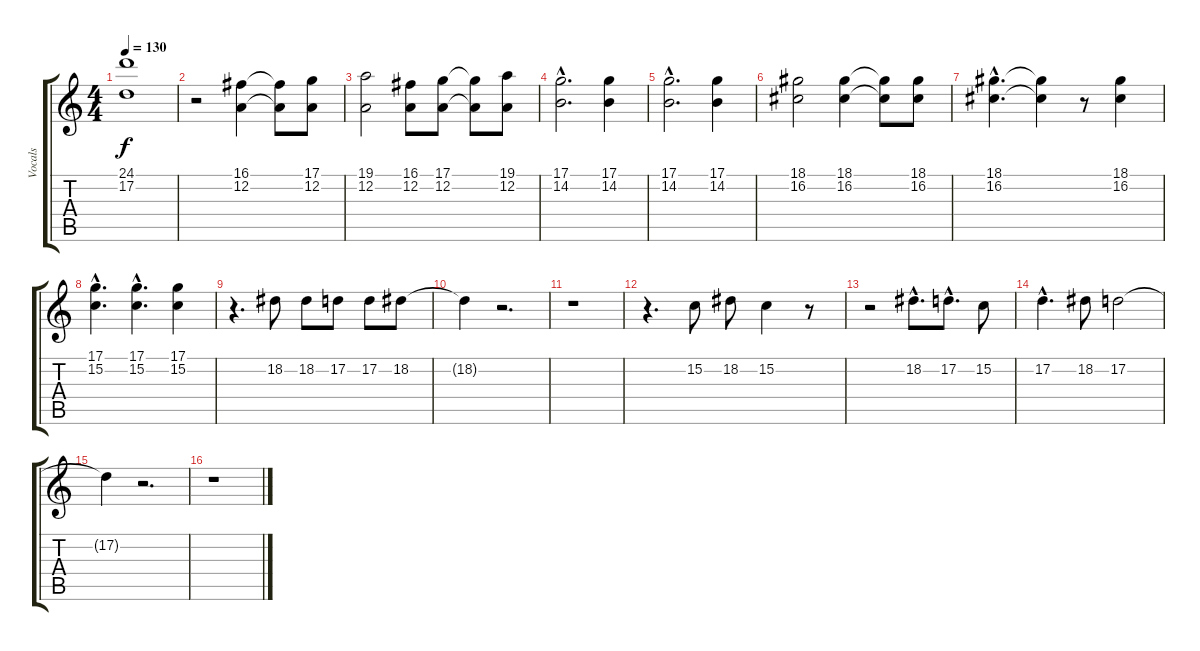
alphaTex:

\track ("Vocals" "Vocals") {instrument lead2sawtooth}
\staff {score tabs}
\tuning (D4 A3 F3 C3 G2 D2) {hide}
\ts (4 4)
\tempo 130
\clef g2
\ks c
(24.1 17.2).1{dy f} |
r.2 (16.1 12.2).4 (16.1{t} 12.2{t}).8 (17.1 12.2).8 |
(19.1 12.2).2 (16.1 12.2).8 (17.1 12.2).8 (17.1{t} 12.2{t}).8 (19.1 12.2).8 |
(17.1{hac} 14.2{hac}).2{d} (17.1 14.2).4 |
(17.1{hac} 14.2{hac}).2{d} (17.1 14.2).4 |
(18.1 16.2).2 (18.1 16.2).4 (18.1{t} 16.2{t}).8 (18.1 16.2).8 |
(18.1{hac} 16.2{hac}).4{d} (18.1{t} 16.2{t}).4 r.8 (18.1 16.2).4 |
(17.1{hac} 15.2{hac}).4{d} (17.1{hac} 15.2{hac}).4{d} (17.1 15.2).4 |
r.4{d} 18.2.8 18.2.8 17.2.8 17.2.8 18.2.8 |
18.2{t}.4 r.2{d} |
r.1 |
r.4{d} 15.2.8 18.2.8 15.2.4 r.8 |
r.2 18.2{hac}.8{d} 17.2{hac}.8{d} 15.2.8 |
17.2{hac}.4{d} 18.2.8 17.2.2 |
17.2{t}.4 r.2{d} |
r.1
